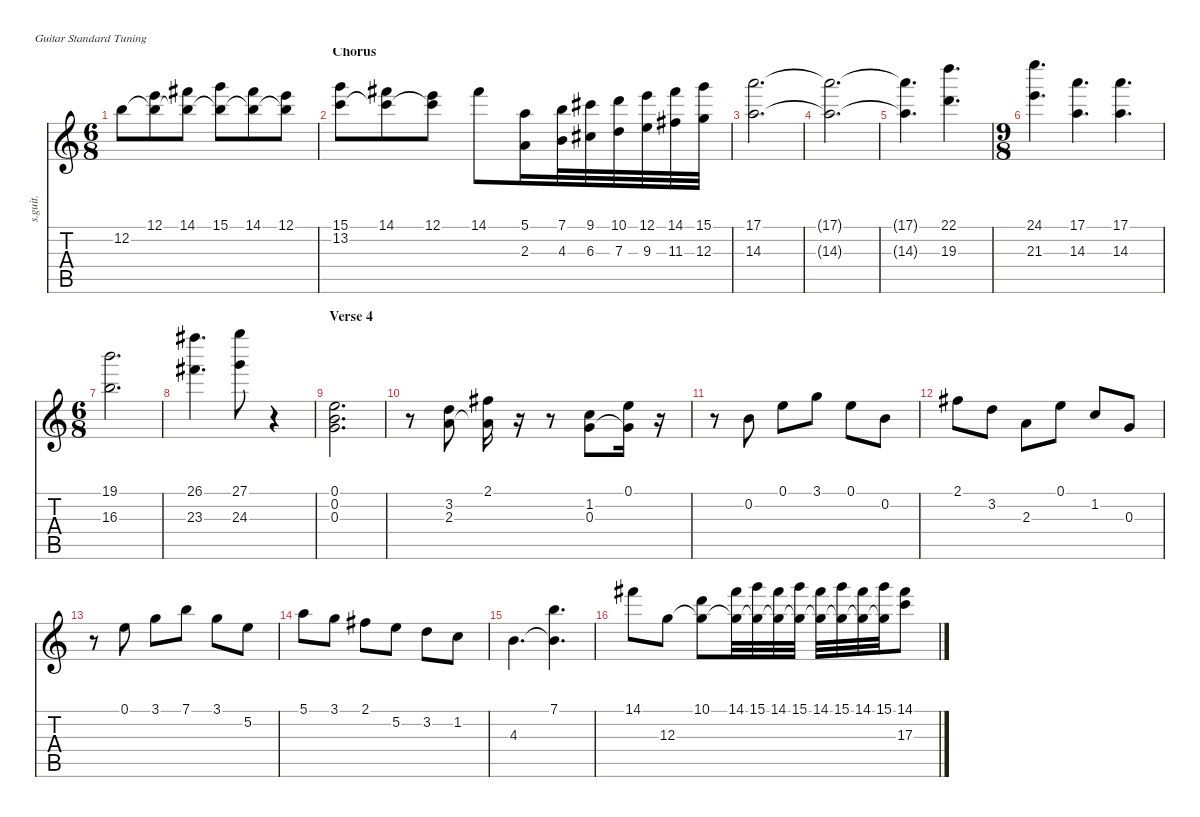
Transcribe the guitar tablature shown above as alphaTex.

\defaultSystemsLayout 4
\hideDynamics
\bracketExtendMode nobrackets
\track ("Michael Kamen - Strings 1" "s.guit.") {instrument stringensemble1}
\staff {score tabs}
\tuning (E4 B3 G3 D3 A2 E2)
\displaytranspose 12
\ts (6 8)
\tempo (71 hide)
\clef g2
\ks c
12.2{t}.8{lyrics (0 "") lyrics (1 "") lyrics (2 "") lyrics (3 "") lyrics (4 "") dy fff} (12.1 12.2{t}).8{lyrics (0 "") lyrics (1 "") lyrics (2 "") lyrics (3 "") lyrics (4 "")} (14.1{acc #} 12.2{t}).8{lyrics (0 "") lyrics (1 "") lyrics (2 "") lyrics (3 "") lyrics (4 "")} (15.1 12.2{t}).8{lyrics (0 "") lyrics (1 "") lyrics (2 "") lyrics (3 "") lyrics (4 "")} (14.1{acc #} 12.2{t}).8{lyrics (0 "") lyrics (1 "") lyrics (2 "") lyrics (3 "") lyrics (4 "")} (12.1 12.2{t}).8{lyrics (0 "") lyrics (1 "") lyrics (2 "") lyrics (3 "") lyrics (4 "")} |
\section ("" "Chorus")
(15.1 13.2).8{lyrics (0 "") lyrics (1 "") lyrics (2 "") lyrics (3 "") lyrics (4 "")} (14.1{acc #} 13.2{t}).8{lyrics (0 "") lyrics (1 "") lyrics (2 "") lyrics (3 "") lyrics (4 "")} (12.1 13.2{t}).8{lyrics (0 "") lyrics (1 "") lyrics (2 "") lyrics (3 "") lyrics (4 "")} 14.1{acc #}.8{lyrics (0 "") lyrics (1 "") lyrics (2 "") lyrics (3 "") lyrics (4 "")} (5.1 2.3).16{lyrics (0 "") lyrics (1 "") lyrics (2 "") lyrics (3 "") lyrics (4 "")} (7.1 4.3).32{lyrics (0 "") lyrics (1 "") lyrics (2 "") lyrics (3 "") lyrics (4 "")} (9.1{acc #} 6.3{acc #}).32{lyrics (0 "") lyrics (1 "") lyrics (2 "") lyrics (3 "") lyrics (4 "")} (10.1 7.3).32{lyrics (0 "") lyrics (1 "") lyrics (2 "") lyrics (3 "") lyrics (4 "")} (12.1 9.3).32{lyrics (0 "") lyrics (1 "") lyrics (2 "") lyrics (3 "") lyrics (4 "")} (14.1{acc #} 11.3{acc #}).32{lyrics (0 "") lyrics (1 "") lyrics (2 "") lyrics (3 "") lyrics (4 "")} (15.1 12.3).32{lyrics (0 "") lyrics (1 "") lyrics (2 "") lyrics (3 "") lyrics (4 "")} |
(17.1 14.3).2{d lyrics (0 "") lyrics (1 "") lyrics (2 "") lyrics (3 "") lyrics (4 "")} |
(17.1{t} 14.3{t}).2{d lyrics (0 "") lyrics (1 "") lyrics (2 "") lyrics (3 "") lyrics (4 "")} |
(17.1{t} 14.3{t}).4{d lyrics (0 "") lyrics (1 "") lyrics (2 "") lyrics (3 "") lyrics (4 "")} (22.1 19.3).4{d lyrics (0 "") lyrics (1 "") lyrics (2 "") lyrics (3 "") lyrics (4 "")} |
\ts (9 8)
\beaming (8 2 2 2 2)
(24.1 21.3).4{d lyrics (0 "") lyrics (1 "") lyrics (2 "") lyrics (3 "") lyrics (4 "")} (17.1 14.3).4{d lyrics (0 "") lyrics (1 "") lyrics (2 "") lyrics (3 "") lyrics (4 "")} (17.1 14.3).4{d lyrics (0 "") lyrics (1 "") lyrics (2 "") lyrics (3 "") lyrics (4 "")} |
\ts (6 8)
\beaming (8 2 2 2 2)
(19.1 16.3).2{d lyrics (0 "") lyrics (1 "") lyrics (2 "") lyrics (3 "") lyrics (4 "")} |
(26.1{acc #} 23.3{acc #}).4{d lyrics (0 "") lyrics (1 "") lyrics (2 "") lyrics (3 "") lyrics (4 "")} (27.1 24.3).8{lyrics (0 "") lyrics (1 "") lyrics (2 "") lyrics (3 "") lyrics (4 "")} r.4 |
\section ("" "Verse 4")
(0.1 0.2 0.3).2{d lyrics (0 "") lyrics (1 "") lyrics (2 "") lyrics (3 "") lyrics (4 "")} |
r.8 (3.2 2.3).8{lyrics (0 "") lyrics (1 "") lyrics (2 "") lyrics (3 "") lyrics (4 "")} (2.1{acc #} 2.3{t}).16{lyrics (0 "") lyrics (1 "") lyrics (2 "") lyrics (3 "") lyrics (4 "")} r.16 r.8 (1.2 0.3).8{lyrics (0 "") lyrics (1 "") lyrics (2 "") lyrics (3 "") lyrics (4 "")} (0.1 0.3{t}).16{lyrics (0 "") lyrics (1 "") lyrics (2 "") lyrics (3 "") lyrics (4 "")} r.16 |
r.8 0.2.8{lyrics (0 "") lyrics (1 "") lyrics (2 "") lyrics (3 "") lyrics (4 "")} 0.1.8{lyrics (0 "") lyrics (1 "") lyrics (2 "") lyrics (3 "") lyrics (4 "")} 3.1.8{lyrics (0 "") lyrics (1 "") lyrics (2 "") lyrics (3 "") lyrics (4 "")} 0.1.8{lyrics (0 "") lyrics (1 "") lyrics (2 "") lyrics (3 "") lyrics (4 "")} 0.2.8{lyrics (0 "") lyrics (1 "") lyrics (2 "") lyrics (3 "") lyrics (4 "")} |
2.1{acc #}.8{lyrics (0 "") lyrics (1 "") lyrics (2 "") lyrics (3 "") lyrics (4 "")} 3.2.8{lyrics (0 "") lyrics (1 "") lyrics (2 "") lyrics (3 "") lyrics (4 "")} 2.3.8{lyrics (0 "") lyrics (1 "") lyrics (2 "") lyrics (3 "") lyrics (4 "")} 0.1.8{lyrics (0 "") lyrics (1 "") lyrics (2 "") lyrics (3 "") lyrics (4 "")} 1.2.8{lyrics (0 "") lyrics (1 "") lyrics (2 "") lyrics (3 "") lyrics (4 "")} 0.3.8{lyrics (0 "") lyrics (1 "") lyrics (2 "") lyrics (3 "") lyrics (4 "")} |
r.8 0.1.8{lyrics (0 "") lyrics (1 "") lyrics (2 "") lyrics (3 "") lyrics (4 "")} 3.1.8{lyrics (0 "") lyrics (1 "") lyrics (2 "") lyrics (3 "") lyrics (4 "")} 7.1.8{lyrics (0 "") lyrics (1 "") lyrics (2 "") lyrics (3 "") lyrics (4 "")} 3.1.8{lyrics (0 "") lyrics (1 "") lyrics (2 "") lyrics (3 "") lyrics (4 "")} 5.2.8{lyrics (0 "") lyrics (1 "") lyrics (2 "") lyrics (3 "") lyrics (4 "")} |
5.1.8{lyrics (0 "") lyrics (1 "") lyrics (2 "") lyrics (3 "") lyrics (4 "")} 3.1.8{lyrics (0 "") lyrics (1 "") lyrics (2 "") lyrics (3 "") lyrics (4 "")} 2.1{acc #}.8{lyrics (0 "") lyrics (1 "") lyrics (2 "") lyrics (3 "") lyrics (4 "")} 5.2.8{lyrics (0 "") lyrics (1 "") lyrics (2 "") lyrics (3 "") lyrics (4 "")} 3.2.8{lyrics (0 "") lyrics (1 "") lyrics (2 "") lyrics (3 "") lyrics (4 "")} 1.2.8{lyrics (0 "") lyrics (1 "") lyrics (2 "") lyrics (3 "") lyrics (4 "")} |
4.3.4{d lyrics (0 "") lyrics (1 "") lyrics (2 "") lyrics (3 "") lyrics (4 "")} (7.1 4.3{t}).4{d lyrics (0 "") lyrics (1 "") lyrics (2 "") lyrics (3 "") lyrics (4 "")} |
14.1{acc #}.8{lyrics (0 "") lyrics (1 "") lyrics (2 "") lyrics (3 "") lyrics (4 "")} 12.3.8{lyrics (0 "") lyrics (1 "") lyrics (2 "") lyrics (3 "") lyrics (4 "")} (10.1 12.3{t}).8{lyrics (0 "") lyrics (1 "") lyrics (2 "") lyrics (3 "") lyrics (4 "")} (14.1{acc #} 12.3{t}).32{lyrics (0 "") lyrics (1 "") lyrics (2 "") lyrics (3 "") lyrics (4 "")} (15.1 12.3{t}).32{lyrics (0 "") lyrics (1 "") lyrics (2 "") lyrics (3 "") lyrics (4 "")} (14.1{acc #} 12.3{t}).32{lyrics (0 "") lyrics (1 "") lyrics (2 "") lyrics (3 "") lyrics (4 "")} (15.1 12.3{t}).32{lyrics (0 "") lyrics (1 "") lyrics (2 "") lyrics (3 "") lyrics (4 "")} (14.1{acc #} 12.3{t}).32{lyrics (0 "") lyrics (1 "") lyrics (2 "") lyrics (3 "") lyrics (4 "")} (15.1 12.3{t}).32{lyrics (0 "") lyrics (1 "") lyrics (2 "") lyrics (3 "") lyrics (4 "")} (14.1{acc #} 12.3{t}).32{lyrics (0 "") lyrics (1 "") lyrics (2 "") lyrics (3 "") lyrics (4 "")} (15.1 12.3{t}).32{lyrics (0 "") lyrics (1 "") lyrics (2 "") lyrics (3 "") lyrics (4 "")} (14.1{acc #} 17.3).8{lyrics (0 "") lyrics (1 "") lyrics (2 "") lyrics (3 "") lyrics (4 "")}
